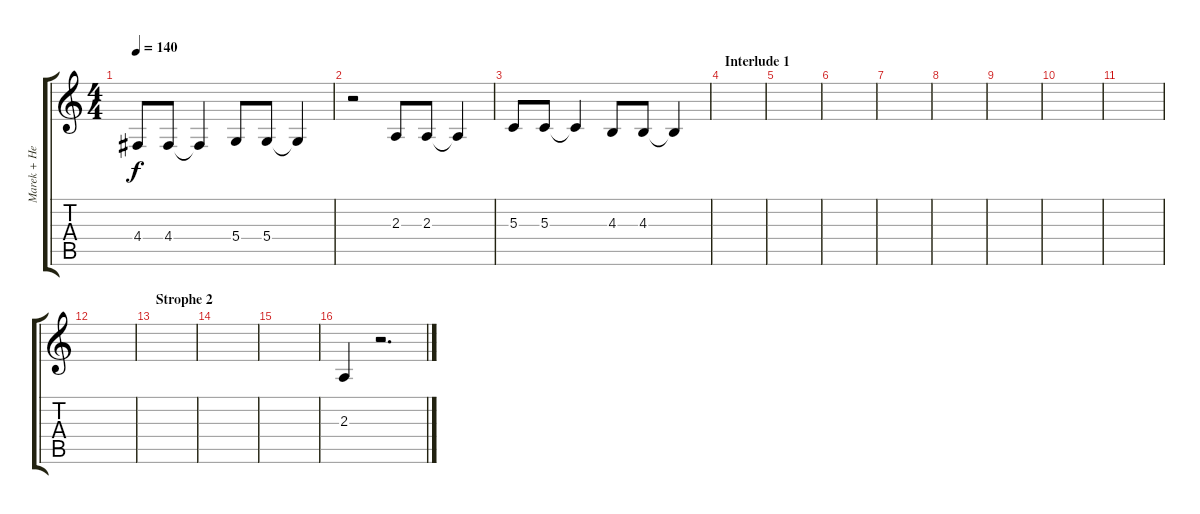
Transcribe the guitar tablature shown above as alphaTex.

\track ("Marek + Henner - Choir" "Marek + He") {instrument voiceoohs}
\staff {score tabs}
\tuning (E4 B3 G3 D3 A2 E2) {hide}
\ts (4 4)
\tempo 140
\clef g2
\ks c
4.4.8{dy f} 4.4.8 4.4{t}.4 5.4.8 5.4.8 5.4{t}.4 |
r.2 2.3.8 2.3.8 2.3{t}.4 |
5.3.8 5.3.8 5.3{t}.4 4.3.8 4.3.8 4.3{t}.4 |
\section ("" "Interlude 1")
|
|
|
|
|
|
|
|
|
\section ("" "Strophe 2")
|
|
|
2.3.4 r.2{d}
